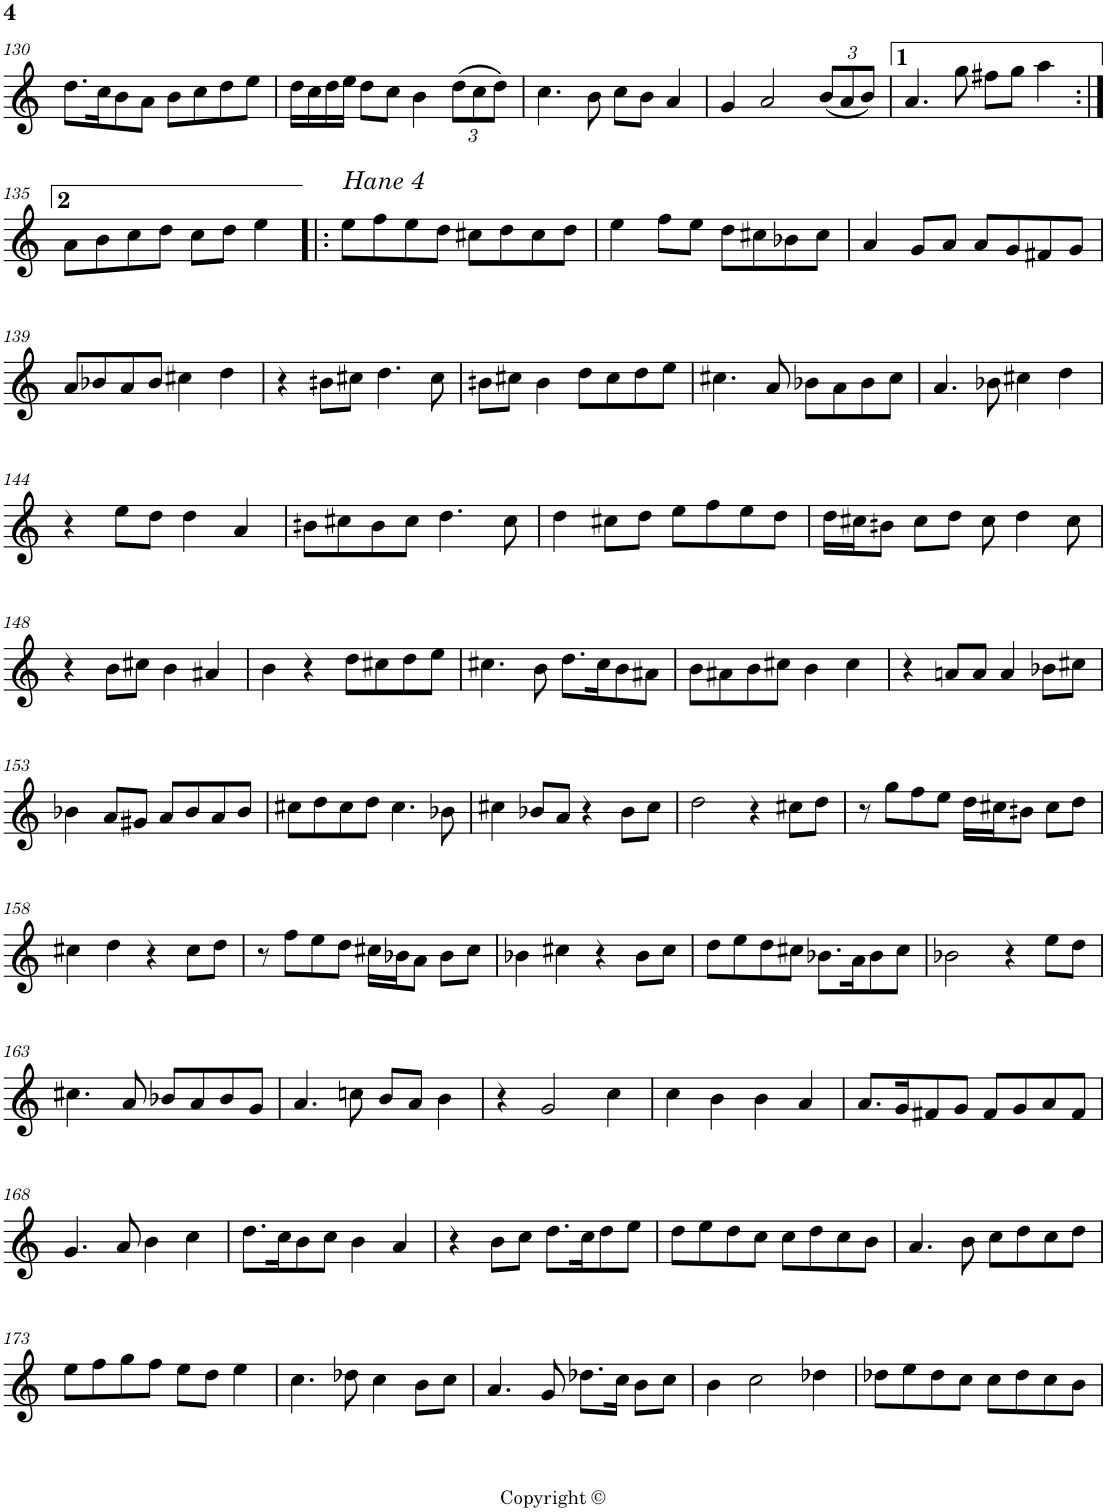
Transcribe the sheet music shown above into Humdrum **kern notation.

**kern
*part1
*staff1
*I"Piano
*I'Pno
!!LO:PB:g=z
*clefG2
*k[]
*M4/4
*met(c)
=130
8.dd\L
16cc\K
8b\
8a\J
8b\L
8cc\
8dd\
8ee\J
=131
16dd\LL
16cc\
16dd\
16ee\JJ
8dd\L
8cc\J
4b\
*Xbrackettup
(12dd\L
12cc\
12dd\J)
=132
4.cc\
8b\
8cc\L
8b\J
4a/
=133
4g/
2a/
(12b/L
12a/
12b/J)
=134
4.a/
8gg\
8ff#X\L
8gg\J
4aa\
!!LO:LB:g=z
=135:|!
8a\L
8b\
8cc\
8dd\J
8cc\L
8dd\J
4ee\
=136!|:
!LO:TX:a:i:t=Hane 4
8ee\L
8ff\
8ee\
8dd\J
8cc#X\L
8dd\
8cc#\
8dd\J
=137
4ee\
8ff\L
8ee\J
8dd\L
8cc#X\
8b-X\
8cc#\J
=138
4a/
8g/L
8a/J
8a/L
8g/
8f#X/
8g/J
!!LO:LB:g=z
=139
8a/L
8b-X/
8a/
8b-/J
4cc#X\
4dd\
=140
4r
8bn\L
8cc#X\J
4.dd\
8cc#\
=141
8bn\L
8cc#X\J
4b\
8dd\L
8cc#\
8dd\
8ee\J
=142
4.cc#X\
8a/
8b-X\L
8a\
8b-\
8cc#\J
=143
4.a/
8b-X\
4cc#X\
4dd\
!!LO:LB:g=z
=144
4r
8ee\L
8dd\J
4dd\
4a/
=145
8bn\L
8cc#X\
8b\
8cc#\J
4.dd\
8cc#\
=146
4dd\
8cc#X\L
8dd\J
8ee\L
8ff\
8ee\
8dd\J
=147
16dd\LL
16cc#X\J
8bn\J
8cc#\L
8dd\J
8cc#\
4dd\
8cc#\
!!LO:LB:g=z
=148
4r
8b\L
8cc#X\J
4b\
4a#X/
=149
4b\
4r
8dd\L
8cc#X\
8dd\
8ee\J
=150
4.cc#X\
8b\
8.dd\L
16cc#\K
8b\
8a#X\J
=151
8b\L
8a#X\
8b\
8cc#X\J
4b\
4cc#\
=152
4r
8an/L
8a/J
4a/
8b-X\L
8cc#X\J
!!LO:LB:g=z
=153
4b-X\
8a/L
8g#X/J
8a/L
8b-/
8a/
8b-/J
=154
8cc#X\L
8dd\
8cc#\
8dd\J
4.cc#\
8b-X\
=155
4cc#X\
8b-X/L
8a/J
4r
8b-\L
8cc#\J
=156
2dd\
4r
8cc#X\L
8dd\J
=157
8r
8gg\L
8ff\
8ee\J
16dd\LL
16cc#X\J
8bn\J
8cc#\L
8dd\J
!!LO:LB:g=z
=158
4cc#X\
4dd\
4r
8cc#\L
8dd\J
=159
8r
8ff\L
8ee\
8dd\J
16cc#X\LL
16b-X\J
8a\J
8b-\L
8cc#\J
=160
4b-X\
4cc#X\
4r
8b-\L
8cc#\J
=161
8dd\L
8ee\
8dd\
8cc#X\J
8.b-X\L
16a\K
8b-\
8cc#\J
=162
2b-X\
4r
8ee\L
8dd\J
!!LO:LB:g=z
=163
4.cc#X\
8a/
8b-X/L
8a/
8b-/
8g/J
=164
4.a/
8ccn\
8b/L
8a/J
4b\
=165
4r
2g/
4cc\
=166
4cc\
4b\
4b\
4a/
=167
8.a/L
16g/K
8f#X/
8g/J
8f#/L
8g/
8a/
8f#/J
!!LO:LB:g=z
=168
4.g/
8a/
4b\
4cc\
=169
8.dd\L
16cc\K
8b\
8cc\J
4b\
4a/
=170
4r
8b\L
8cc\J
8.dd\L
16cc\K
8dd\
8ee\J
=171
8dd\L
8ee\
8dd\
8cc\J
8cc\L
8dd\
8cc\
8b\J
=172
4.a/
8b\
8cc\L
8dd\
8cc\
8dd\J
!!LO:LB:g=z
=173
8ee\L
8ff\
8gg\
8ff\J
8ee\L
8dd\J
4ee\
=174
4.cc\
8dd-X\
4cc\
8b\L
8cc\J
=175
4.a/
8g/
8.dd-X\L
16cc\Jk
8b\L
8cc\J
=176
4b\
2cc\
4dd-X\
=177
8dd-X\L
8ee\
8dd-\
8cc\J
8cc\L
8dd-\
8cc\
8b\J
=
*-
